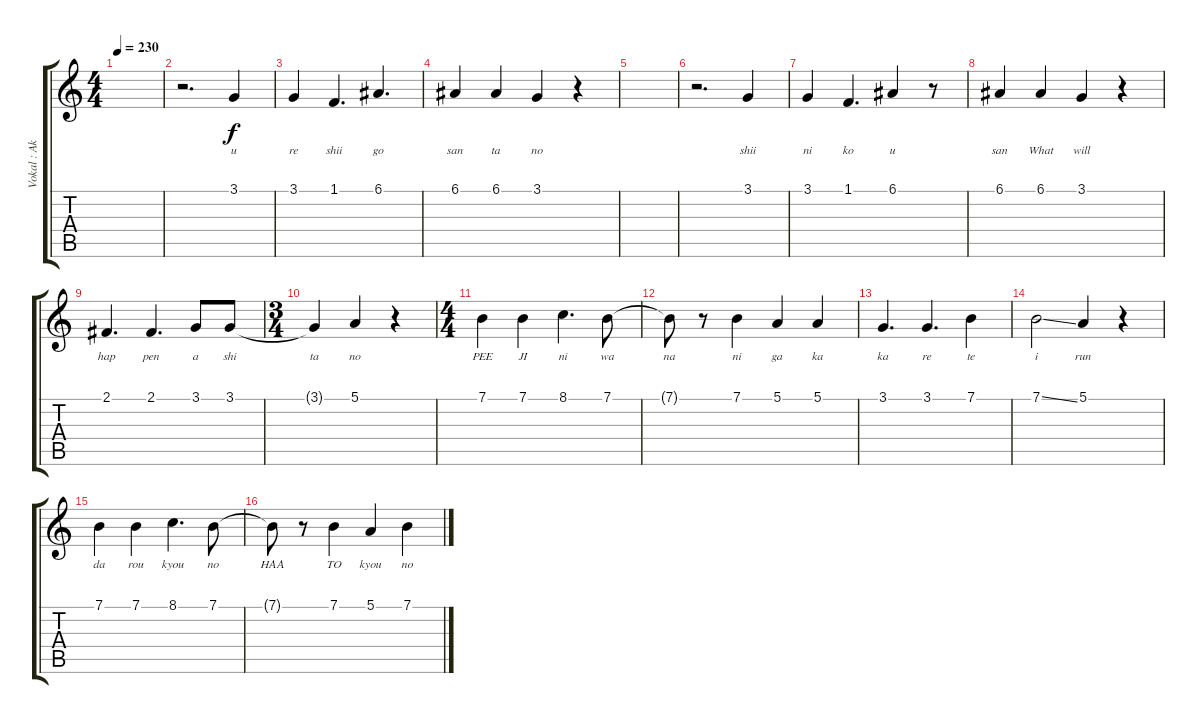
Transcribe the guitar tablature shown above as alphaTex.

\track ("Vokal : Akiyama Mio - Tan" "Vokal : Ak") {instrument clarinet}
\staff {score tabs}
\tuning (E4 B3 G3 D3 A2 E2) {hide}
\ts (4 4)
\tempo 230
\clef g2
\ks c
|
r.2{d} 3.1.4{lyrics (0 "u") lyrics (1 "") lyrics (2 "") lyrics (3 "") lyrics (4 "")} |
3.1.4{lyrics (0 "re") lyrics (1 "") lyrics (2 "") lyrics (3 "") lyrics (4 "")} 1.1.4{d lyrics (0 "shii") lyrics (1 "") lyrics (2 "") lyrics (3 "") lyrics (4 "")} 6.1.4{d lyrics (0 "go") lyrics (1 "") lyrics (2 "") lyrics (3 "") lyrics (4 "")} |
6.1.4{lyrics (0 "san") lyrics (1 "") lyrics (2 "") lyrics (3 "") lyrics (4 "")} 6.1.4{lyrics (0 "ta") lyrics (1 "") lyrics (2 "") lyrics (3 "") lyrics (4 "")} 3.1.4{lyrics (0 "no") lyrics (1 "") lyrics (2 "") lyrics (3 "") lyrics (4 "")} r.4 |
|
r.2{d} 3.1.4{lyrics (0 "shii") lyrics (1 "") lyrics (2 "") lyrics (3 "") lyrics (4 "")} |
3.1.4{lyrics (0 "ni") lyrics (1 "") lyrics (2 "") lyrics (3 "") lyrics (4 "")} 1.1.4{d lyrics (0 "ko") lyrics (1 "") lyrics (2 "") lyrics (3 "") lyrics (4 "")} 6.1.4{lyrics (0 "u") lyrics (1 "") lyrics (2 "") lyrics (3 "") lyrics (4 "")} r.8 |
6.1.4{lyrics (0 "san") lyrics (1 "") lyrics (2 "") lyrics (3 "") lyrics (4 "")} 6.1.4{lyrics (0 "What") lyrics (1 "") lyrics (2 "") lyrics (3 "") lyrics (4 "")} 3.1.4{lyrics (0 "will") lyrics (1 "") lyrics (2 "") lyrics (3 "") lyrics (4 "")} r.4 |
2.1.4{d lyrics (0 "hap") lyrics (1 "") lyrics (2 "") lyrics (3 "") lyrics (4 "")} 2.1.4{d lyrics (0 "pen") lyrics (1 "") lyrics (2 "") lyrics (3 "") lyrics (4 "")} 3.1.8{lyrics (0 "a") lyrics (1 "") lyrics (2 "") lyrics (3 "") lyrics (4 "")} 3.1.8{lyrics (0 "shi") lyrics (1 "") lyrics (2 "") lyrics (3 "") lyrics (4 "")} |
\ts (3 4)
3.1{t}.4{lyrics (0 "ta") lyrics (1 "") lyrics (2 "") lyrics (3 "") lyrics (4 "")} 5.1.4{lyrics (0 "no") lyrics (1 "") lyrics (2 "") lyrics (3 "") lyrics (4 "")} r.4 |
\ts (4 4)
7.1.4{lyrics (0 "PEE") lyrics (1 "") lyrics (2 "") lyrics (3 "") lyrics (4 "")} 7.1.4{lyrics (0 "JI") lyrics (1 "") lyrics (2 "") lyrics (3 "") lyrics (4 "")} 8.1.4{d lyrics (0 "ni") lyrics (1 "") lyrics (2 "") lyrics (3 "") lyrics (4 "")} 7.1.8{lyrics (0 "wa") lyrics (1 "") lyrics (2 "") lyrics (3 "") lyrics (4 "")} |
7.1{t}.8{lyrics (0 "na") lyrics (1 "") lyrics (2 "") lyrics (3 "") lyrics (4 "")} r.8 7.1.4{lyrics (0 "ni") lyrics (1 "") lyrics (2 "") lyrics (3 "") lyrics (4 "")} 5.1.4{lyrics (0 "ga") lyrics (1 "") lyrics (2 "") lyrics (3 "") lyrics (4 "")} 5.1.4{lyrics (0 "ka") lyrics (1 "") lyrics (2 "") lyrics (3 "") lyrics (4 "")} |
3.1.4{d lyrics (0 "ka") lyrics (1 "") lyrics (2 "") lyrics (3 "") lyrics (4 "")} 3.1.4{d lyrics (0 "re") lyrics (1 "") lyrics (2 "") lyrics (3 "") lyrics (4 "")} 7.1.4{lyrics (0 "te") lyrics (1 "") lyrics (2 "") lyrics (3 "") lyrics (4 "")} |
7.1{ss}.2{lyrics (0 "i") lyrics (1 "") lyrics (2 "") lyrics (3 "") lyrics (4 "")} 5.1.4{lyrics (0 "run") lyrics (1 "") lyrics (2 "") lyrics (3 "") lyrics (4 "")} r.4 |
7.1.4{lyrics (0 "da") lyrics (1 "") lyrics (2 "") lyrics (3 "") lyrics (4 "")} 7.1.4{lyrics (0 "rou") lyrics (1 "") lyrics (2 "") lyrics (3 "") lyrics (4 "")} 8.1.4{d lyrics (0 "kyou") lyrics (1 "") lyrics (2 "") lyrics (3 "") lyrics (4 "")} 7.1.8{lyrics (0 "no") lyrics (1 "") lyrics (2 "") lyrics (3 "") lyrics (4 "")} |
7.1{t}.8{lyrics (0 "HAA") lyrics (1 "") lyrics (2 "") lyrics (3 "") lyrics (4 "")} r.8 7.1.4{lyrics (0 "TO") lyrics (1 "") lyrics (2 "") lyrics (3 "") lyrics (4 "")} 5.1.4{lyrics (0 "kyou") lyrics (1 "") lyrics (2 "") lyrics (3 "") lyrics (4 "")} 7.1.4{lyrics (0 "no") lyrics (1 "") lyrics (2 "") lyrics (3 "") lyrics (4 "")}
